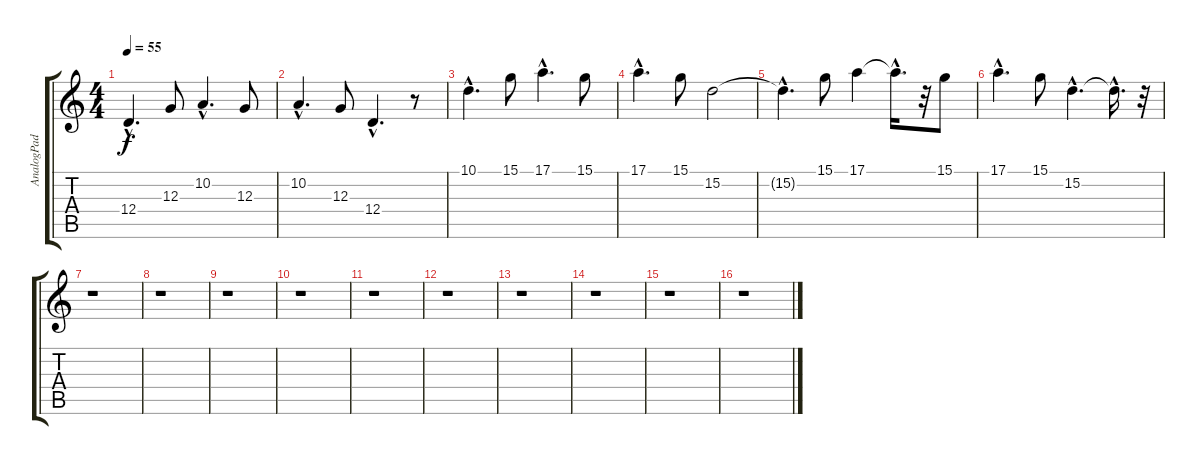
\track ("AnalogPad           " "AnalogPad ") {instrument synthstrings1}
\staff {score tabs}
\tuning (E4 B3 G3 D3 A2 E2) {hide}
\ts (4 4)
\tempo 55
\clef g2
\ks c
12.4{hac t}.4{d dy f} 12.3.8 10.2{hac}.4{d} 12.3.8 |
10.2{hac}.4{d} 12.3.8 12.4{hac}.4{d} r.8 |
10.1{hac}.4{d} 15.1.8 17.1{hac}.4{d} 15.1.8 |
17.1{hac}.4{d} 15.1.8 15.2.2 |
15.2{hac t}.4{d} 15.1.8 17.1.4 17.1{hac t}.16{d} r.32 15.1.8 |
17.1{hac}.4{d} 15.1.8 15.2{hac}.4{d} 15.2{hac t}.16{d} r.32 |
r.1 |
r.1 |
r.1 |
r.1 |
r.1 |
r.1 |
r.1 |
r.1 |
r.1 |
r.1
